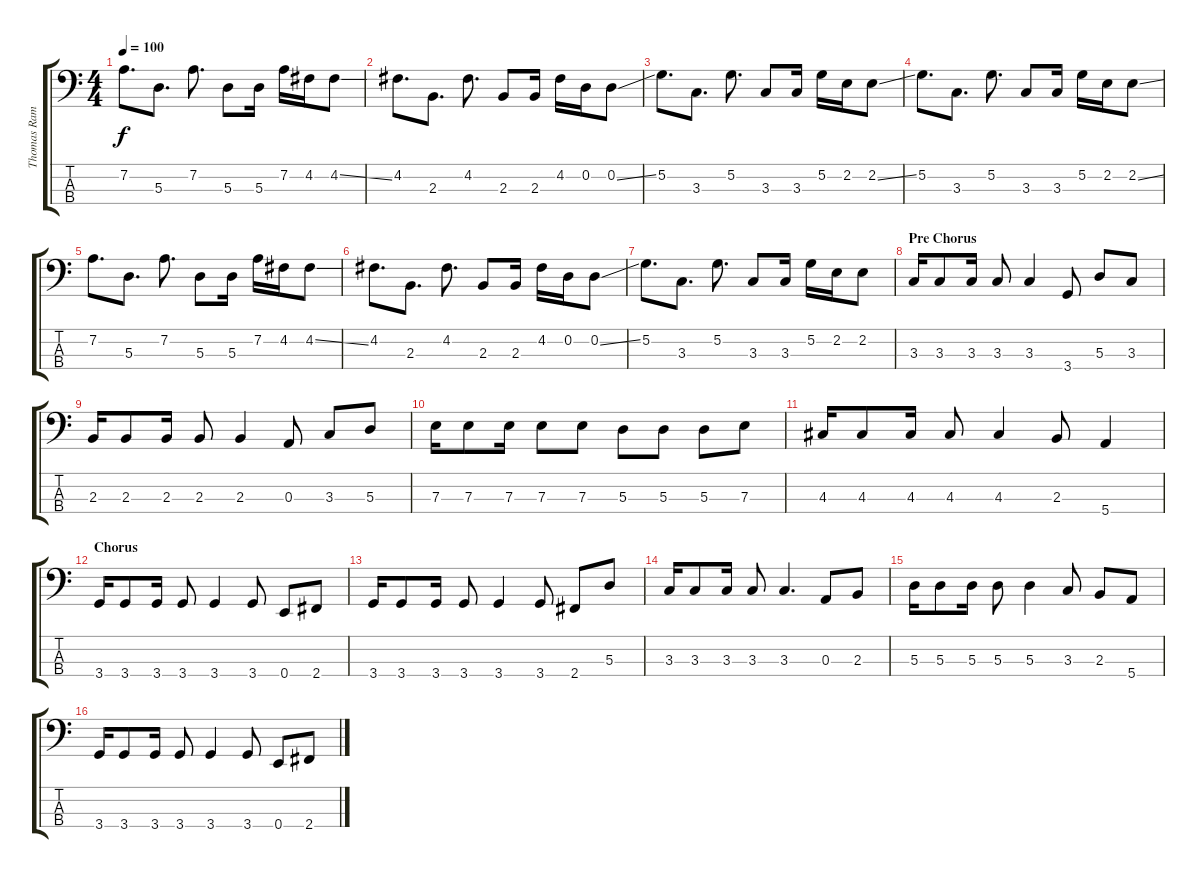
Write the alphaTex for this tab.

\track ("Thomas Ramdhan" "Thomas Ram") {instrument electricbassfinger}
\staff {score tabs}
\tuning (G2 D2 A1 E1) {hide}
\ts (4 4)
\tempo 100
\clef f4
\ks c
7.2.8{d dy f} 5.3.8{d} 7.2.8{d} 5.3.8 5.3.16 7.2.16 4.2.16 4.2{ss}.8 |
4.2.8{d} 2.3.8{d} 4.2.8{d} 2.3.8 2.3.16 4.2.16 0.2.16 0.2{ss}.8 |
5.2.8{d} 3.3.8{d} 5.2.8{d} 3.3.8 3.3.16 5.2.16 2.2.16 2.2{ss}.8 |
5.2.8{d} 3.3.8{d} 5.2.8{d} 3.3.8 3.3.16 5.2.16 2.2.16 2.2{ss}.8 |
7.2.8{d} 5.3.8{d} 7.2.8{d} 5.3.8 5.3.16 7.2.16 4.2.16 4.2{ss}.8 |
4.2.8{d} 2.3.8{d} 4.2.8{d} 2.3.8 2.3.16 4.2.16 0.2.16 0.2{ss}.8 |
5.2.8{d} 3.3.8{d} 5.2.8{d} 3.3.8 3.3.16 5.2.16 2.2.16 2.2.8 |
\section ("" "Pre Chorus")
3.3.16 3.3.8 3.3.16 3.3.8 3.3.4 3.4.8 5.3.8 3.3.8 |
2.3.16 2.3.8 2.3.16 2.3.8 2.3.4 0.3.8 3.3.8 5.3.8 |
7.3.16 7.3.8 7.3.16 7.3.8 7.3.8 5.3.8 5.3.8 5.3.8 7.3.8 |
4.3.16 4.3.8 4.3.16 4.3.8 4.3.4 2.3.8 5.4.4 |
\section ("" "Chorus")
3.4.16 3.4.8 3.4.16 3.4.8 3.4.4 3.4.8 0.4.8 2.4.8 |
3.4.16 3.4.8 3.4.16 3.4.8 3.4.4 3.4.8 2.4.8 5.3.8 |
3.3.16 3.3.8 3.3.16 3.3.8 3.3.4{d} 0.3.8 2.3.8 |
5.3.16 5.3.8 5.3.16 5.3.8 5.3.4 3.3.8 2.3.8 5.4.8 |
3.4.16 3.4.8 3.4.16 3.4.8 3.4.4 3.4.8 0.4.8 2.4.8
